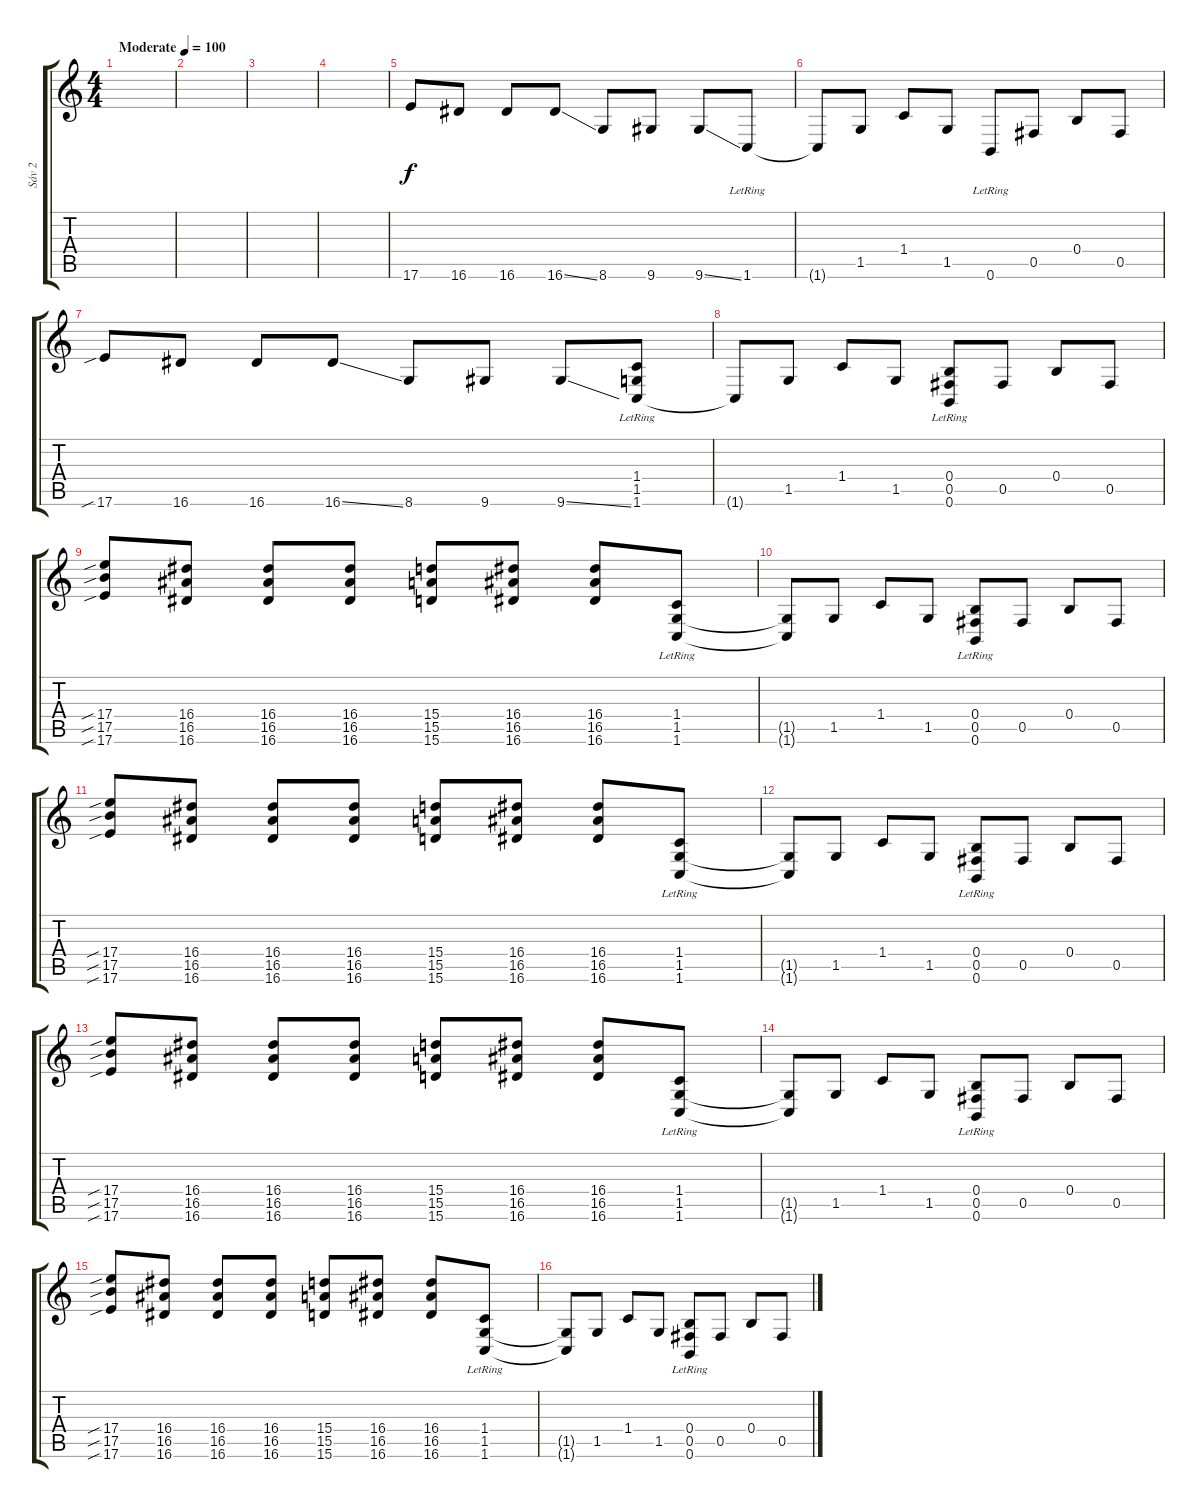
\track ("Sáv 2" "Sáv 2") {instrument distortionguitar}
\staff {score tabs}
\tuning (Db4 Ab3 E3 B2 Gb2 B1) {hide}
\ts (4 4)
\tempo (100 "Moderate")
\clef g2
\ks c
|
|
|
|
17.6.8 16.6.8 16.6.8 16.6{ss}.8 8.6.8 9.6.8 9.6{ss}.8 1.6{lr}.8 |
1.6{t}.8 1.5.8 1.4.8 1.5.8 0.6{lr}.8 0.5.8 0.4.8 0.5.8 |
17.6{sib}.8 16.6.8 16.6.8 16.6{ss}.8 8.6.8 9.6.8 9.6{ss}.8 (1.4{lr} 1.5{lr} 1.6{lr}).8 |
1.6{t}.8 1.5.8 1.4.8 1.5.8 (0.4{lr} 0.5{lr} 0.6{lr}).8 0.5.8 0.4.8 0.5.8 |
(17.4{sib} 17.5{sib} 17.6{sib}).8 (16.4 16.5 16.6).8 (16.4 16.5 16.6).8 (16.4 16.5 16.6).8 (15.4 15.5 15.6).8 (16.4 16.5 16.6).8 (16.4 16.5 16.6).8 (1.4{lr} 1.5{lr} 1.6{lr}).8 |
(1.5{t} 1.6{t}).8 1.5.8 1.4.8 1.5.8 (0.4{lr} 0.5{lr} 0.6{lr}).8 0.5.8 0.4.8 0.5.8 |
(17.4{sib} 17.5{sib} 17.6{sib}).8 (16.4 16.5 16.6).8 (16.4 16.5 16.6).8 (16.4 16.5 16.6).8 (15.4 15.5 15.6).8 (16.4 16.5 16.6).8 (16.4 16.5 16.6).8 (1.4{lr} 1.5{lr} 1.6{lr}).8 |
(1.5{t} 1.6{t}).8 1.5.8 1.4.8 1.5.8 (0.4{lr} 0.5{lr} 0.6{lr}).8 0.5.8 0.4.8 0.5.8 |
(17.4{sib} 17.5{sib} 17.6{sib}).8 (16.4 16.5 16.6).8 (16.4 16.5 16.6).8 (16.4 16.5 16.6).8 (15.4 15.5 15.6).8 (16.4 16.5 16.6).8 (16.4 16.5 16.6).8 (1.4{lr} 1.5{lr} 1.6{lr}).8 |
(1.5{t} 1.6{t}).8 1.5.8 1.4.8 1.5.8 (0.4{lr} 0.5{lr} 0.6{lr}).8 0.5.8 0.4.8 0.5.8 |
(17.4{sib} 17.5{sib} 17.6{sib}).8 (16.4 16.5 16.6).8 (16.4 16.5 16.6).8 (16.4 16.5 16.6).8 (15.4 15.5 15.6).8 (16.4 16.5 16.6).8 (16.4 16.5 16.6).8 (1.4{lr} 1.5{lr} 1.6{lr}).8 |
(1.5{t} 1.6{t}).8 1.5.8 1.4.8 1.5.8 (0.4{lr} 0.5{lr} 0.6{lr}).8 0.5.8 0.4.8 0.5.8
